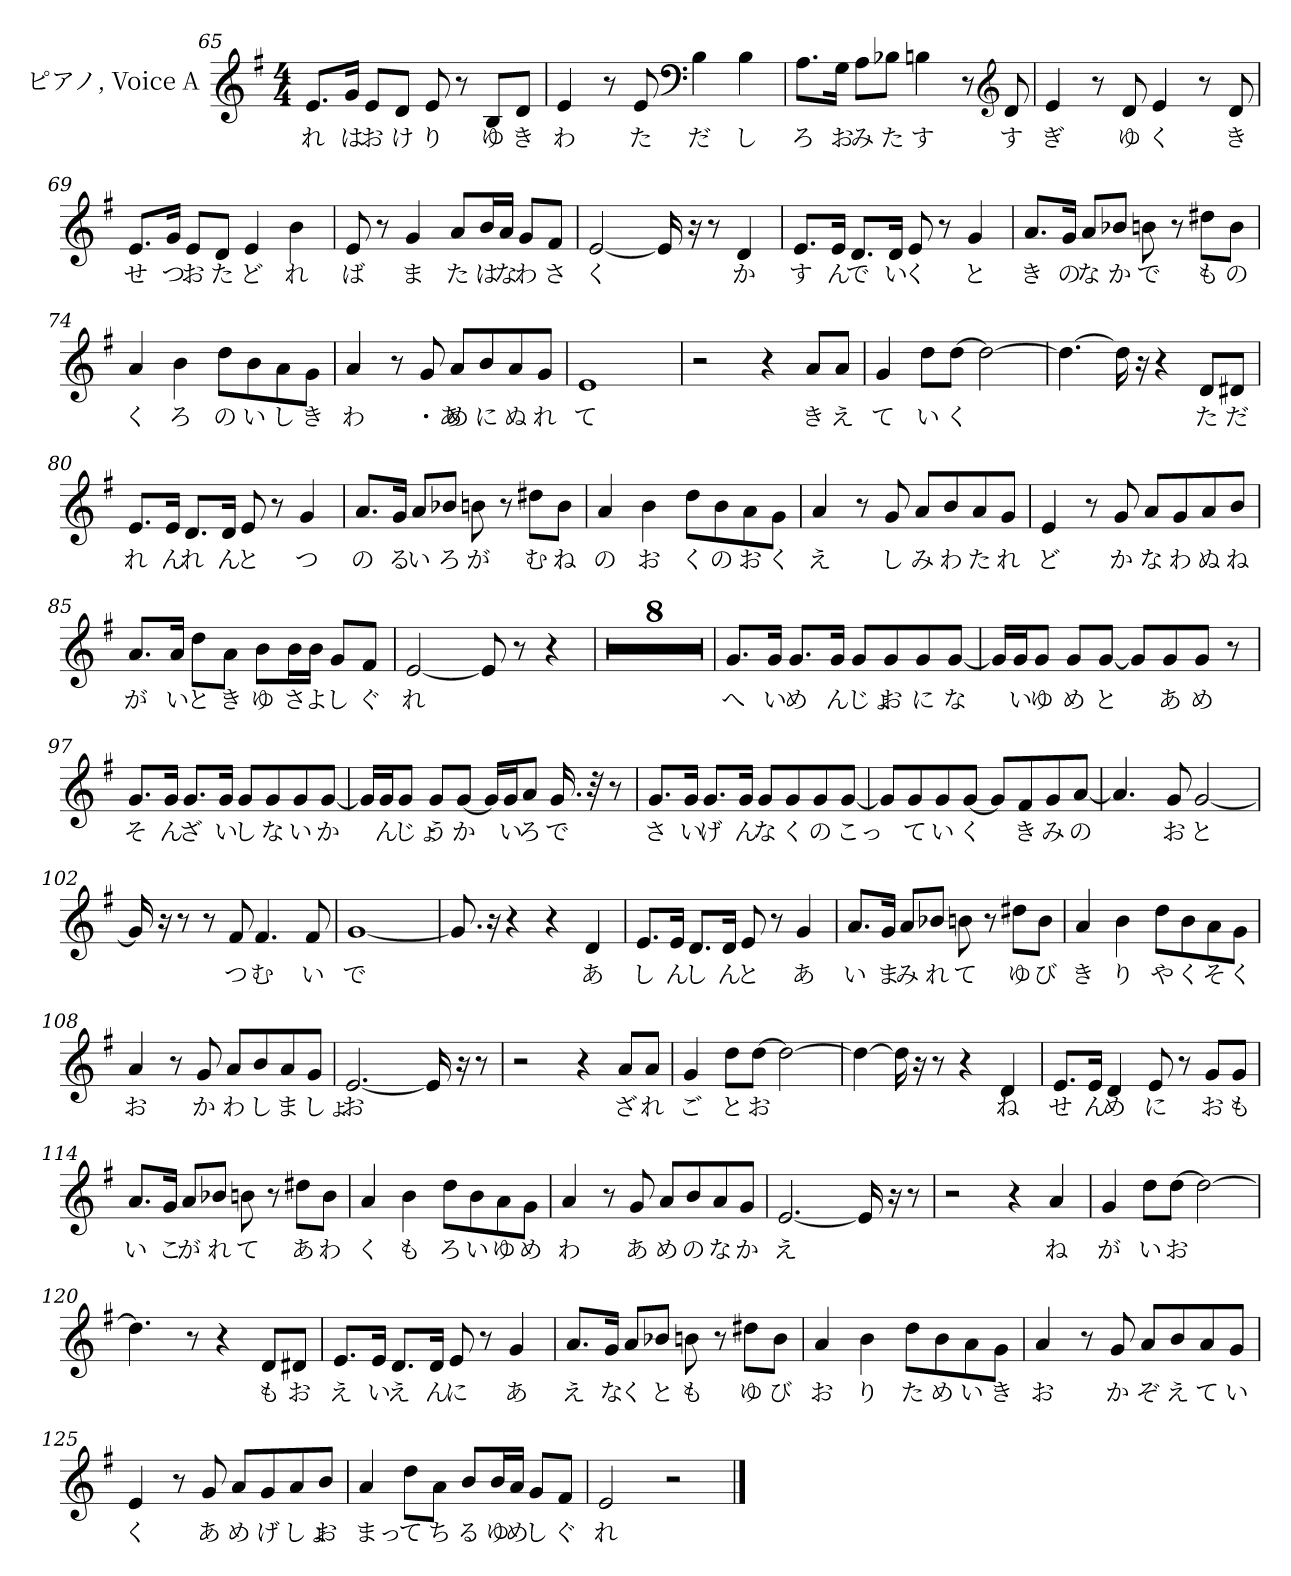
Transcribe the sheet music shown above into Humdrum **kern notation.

**kern	**text
*part1	*part1
*staff1	*staff1
*I"ピアノ, Voice A	*
*clefG2	*
*k[f#]	*
*M4/4	*
=65	=65
!	!LO:LY:b
8.e/L	れ
!	!LO:LY:b
16g/Jk	は
!	!LO:LY:b
8e/L	お
!	!LO:LY:b
8d/J	け
!	!LO:LY:b
8e/	り
8r	.
!	!LO:LY:b
8B/L	ゆ
!	!LO:LY:b
8d/J	き
=66	=66
!	!LO:LY:b
4e/	わ
8r	.
!	!LO:LY:b
8e/	た
*clefF4	*
!	!LO:LY:b
4B\	だ
!	!LO:LY:b
4B\	し
!!LO:LB:g=z
=67	=67
!	!LO:LY:b
8.A\L	ろ
!	!LO:LY:b
16G\Jk	お
!	!LO:LY:b
8A\L	み
!	!LO:LY:b
8B-X\J	た
!	!LO:LY:b
4Bn\	す
8r	.
*clefG2	*
!	!LO:LY:b
8d/	す
=68	=68
!	!LO:LY:b
4e/	ぎ
8r	.
!	!LO:LY:b
8d/	ゆ
!	!LO:LY:b
4e/	く
8r	.
!	!LO:LY:b
8d/	き
=69	=69
!	!LO:LY:b
8.e/L	せ
!	!LO:LY:b
16g/Jk	つ
!	!LO:LY:b
8e/L	お
!	!LO:LY:b
8d/J	た
!	!LO:LY:b
4e/	ど
!	!LO:LY:b
4b\	れ
=70	=70
!	!LO:LY:b
8e/	ば
8r	.
!	!LO:LY:b
4g/	ま
!	!LO:LY:b
8a/L	た
!	!LO:LY:b
16b/L	は
!	!LO:LY:b
16a/JJ	な
!	!LO:LY:b
8g/L	わ
!	!LO:LY:b
8f#/J	さ
=71	=71
!	!LO:LY:b
[2e/	く
16e/]	.
16r	.
8r	.
!	!LO:LY:b
4d/	か
!!LO:LB:g=z
=72	=72
!	!LO:LY:b
8.e/L	す
!	!LO:LY:b
16e/Jk	ん
!	!LO:LY:b
8.d/L	で
!	!LO:LY:b
16d/Jk	い
!	!LO:LY:b
8e/	く
8r	.
!	!LO:LY:b
4g/	と
=73	=73
!	!LO:LY:b
8.a/L	き
!	!LO:LY:b
16g/Jk	の
!	!LO:LY:b
8a/L	な
!	!LO:LY:b
8b-X/J	か
!	!LO:LY:b
8bn\	で
8r	.
!	!LO:LY:b
8dd#X\L	も
!	!LO:LY:b
8b\J	の
=74	=74
!	!LO:LY:b
4a/	く
!	!LO:LY:b
4b\	ろ
!	!LO:LY:b
8dd\L	の
!	!LO:LY:b
8b\	い
!	!LO:LY:b
8a\	し
!	!LO:LY:b
8g\J	き
=75	=75
!	!LO:LY:b
4a/	わ
8r	.
!	!LO:LY:b
8g/	・あ
!	!LO:LY:b
8a/L	め
!	!LO:LY:b
8b/	に
!	!LO:LY:b
8a/	ぬ
!	!LO:LY:b
8g/J	れ
=76	=76
!	!LO:LY:b
1e	て
=77	=77
2r	.
4r	.
!	!LO:LY:b
8a/L	き
!	!LO:LY:b
8a/J	え
!!LO:LB:g=z
=78	=78
!	!LO:LY:b
4g/	て
!	!LO:LY:b
8dd\L	い
!	!LO:LY:b
[8dd\J	く
2dd\_	.
=79	=79
4.dd\_	.
16dd\]	.
16r	.
4r	.
!	!LO:LY:b
8d/L	た
!	!LO:LY:b
8d#X/J	だ
=80	=80
!	!LO:LY:b
8.e/L	れ
!	!LO:LY:b
16e/Jk	ん
!	!LO:LY:b
8.d/L	れ
!	!LO:LY:b
16d/Jk	ん
!	!LO:LY:b
8e/	と
8r	.
!	!LO:LY:b
4g/	つ
=81	=81
!	!LO:LY:b
8.a/L	の
!	!LO:LY:b
16g/Jk	る
!	!LO:LY:b
8a/L	い
!	!LO:LY:b
8b-X/J	ろ
!	!LO:LY:b
8bn\	が
8r	.
!	!LO:LY:b
8dd#X\L	む
!	!LO:LY:b
8b\J	ね
=82	=82
!	!LO:LY:b
4a/	の
!	!LO:LY:b
4b\	お
!	!LO:LY:b
8dd\L	く
!	!LO:LY:b
8b\	の
!	!LO:LY:b
8a\	お
!	!LO:LY:b
8g\J	く
!!LO:LB:g=z
=83	=83
!	!LO:LY:b
4a/	え
8r	.
!	!LO:LY:b
8g/	し
!	!LO:LY:b
8a/L	み
!	!LO:LY:b
8b/	わ
!	!LO:LY:b
8a/	た
!	!LO:LY:b
8g/J	れ
=84	=84
!	!LO:LY:b
4e/	ど
8r	.
!	!LO:LY:b
8g/	か
!	!LO:LY:b
8a/L	な
!	!LO:LY:b
8g/	わ
!	!LO:LY:b
8a/	ぬ
!	!LO:LY:b
8b/J	ね
=85	=85
!	!LO:LY:b
8.a/L	が
!	!LO:LY:b
16a/Jk	い
!	!LO:LY:b
8dd\L	と
!	!LO:LY:b
8a\J	き
!	!LO:LY:b
8b\L	ゆ
!	!LO:LY:b
16b\L	さ
!	!LO:LY:b
16b\JJ	よ
!	!LO:LY:b
8g/L	し
!	!LO:LY:b
8f#/J	ぐ
=86	=86
!	!LO:LY:b
[2e/	れ
8e/]	.
8r	.
4r	.
=87	=87
1r	.
=88	=88
1r	.
=89	=89
1r	.
=90	=90
1r	.
!!LO:LB:g=z
=91	=91
1r	.
=92	=92
1r	.
=93	=93
1r	.
=94	=94
1r	.
=95	=95
!	!LO:LY:b
8.g/L	へ
!	!LO:LY:b
16g/Jk	い
!	!LO:LY:b
8.g/L	め
!	!LO:LY:b
16g/Jk	ん
!	!LO:LY:b
8g/L	じょ
!	!LO:LY:b
8g/	お
!	!LO:LY:b
8g/	に
!	!LO:LY:b
[8g/J	な
=96	=96
16g/LL]	.
!	!LO:LY:b
16g/J	い
!	!LO:LY:b
8g/J	ゆ
!	!LO:LY:b
8g/L	め
!	!LO:LY:b
[8g/J	と
8g/L]	.
!	!LO:LY:b
8g/	あ
!	!LO:LY:b
8g/J	め
8r	.
=97	=97
!	!LO:LY:b
8.g/L	そ
!	!LO:LY:b
16g/Jk	ん
!	!LO:LY:b
8.g/L	ざ
!	!LO:LY:b
16g/Jk	い
!	!LO:LY:b
8g/L	し
!	!LO:LY:b
8g/	な
!	!LO:LY:b
8g/	い
!	!LO:LY:b
[8g/J	か
!!LO:LB:g=z
=98	=98
16g/LL]	.
!	!LO:LY:b
16g/J	ん
!	!LO:LY:b
8g/J	じょ
!	!LO:LY:b
8g/L	う
!	!LO:LY:b
[8g/J	か
16g/LL]	.
!	!LO:LY:b
16g/J	い
!	!LO:LY:b
8a/J	ろ
!	!LO:LY:b
16.g/	で
32r	.
8r	.
=99	=99
!	!LO:LY:b
8.g/L	さ
!	!LO:LY:b
16g/Jk	い
!	!LO:LY:b
8.g/L	げ
!	!LO:LY:b
16g/Jk	ん
!	!LO:LY:b
8g/L	な
!	!LO:LY:b
8g/	く
!	!LO:LY:b
8g/	の
!	!LO:LY:b
[8g/J	こっ
=100	=100
8g/L]	.
!	!LO:LY:b
8g/	て
!	!LO:LY:b
8g/	い
!	!LO:LY:b
[8g/J	く
8g/L]	.
!	!LO:LY:b
8f#/	き
!	!LO:LY:b
8g/	み
!	!LO:LY:b
[8a/J	の
=101	=101
4.a/]	.
!	!LO:LY:b
8g/	お
!	!LO:LY:b
[2g/	と
!!LO:LB:g=z
=102	=102
16g/]	.
16r	.
8r	.
8r	.
!	!LO:LY:b
8f#/	つ
!	!LO:LY:b
4.f#/	む
!	!LO:LY:b
8f#/	い
=103	=103
!	!LO:LY:b
[1g	で
=104	=104
8.g/]	.
16r	.
4r	.
4r	.
!	!LO:LY:b
4d/	あ
=105	=105
!	!LO:LY:b
8.e/L	し
!	!LO:LY:b
16e/Jk	ん
!	!LO:LY:b
8.d/L	し
!	!LO:LY:b
16d/Jk	ん
!	!LO:LY:b
8e/	と
8r	.
!	!LO:LY:b
4g/	あ
=106	=106
!	!LO:LY:b
8.a/L	い
!	!LO:LY:b
16g/Jk	ま
!	!LO:LY:b
8a/L	み
!	!LO:LY:b
8b-X/J	れ
!	!LO:LY:b
8bn\	て
8r	.
!	!LO:LY:b
8dd#X\L	ゆ
!	!LO:LY:b
8b\J	び
!!LO:LB:g=z
=107	=107
!	!LO:LY:b
4a/	き
!	!LO:LY:b
4b\	り
!	!LO:LY:b
8dd\L	や
!	!LO:LY:b
8b\	く
!	!LO:LY:b
8a\	そ
!	!LO:LY:b
8g\J	く
=108	=108
!	!LO:LY:b
4a/	お
8r	.
!	!LO:LY:b
8g/	か
!	!LO:LY:b
8a/L	わ
!	!LO:LY:b
8b/	し
!	!LO:LY:b
8a/	ま
!	!LO:LY:b
8g/J	しょ
=109	=109
!	!LO:LY:b
[2.e/	お
16e/]	.
16r	.
8r	.
=110	=110
2r	.
4r	.
!	!LO:LY:b
8a/L	ざ
!	!LO:LY:b
8a/J	れ
=111	=111
!	!LO:LY:b
4g/	ご
!	!LO:LY:b
8dd\L	と
!	!LO:LY:b
[8dd\J	お
2dd\_	.
=112	=112
4dd\_	.
16dd\]	.
16r	.
8r	.
4r	.
!	!LO:LY:b
4d/	ね
!!LO:LB:g=z
=113	=113
!	!LO:LY:b
8.e/L	せ
!	!LO:LY:b
16e/Jk	ん
!	!LO:LY:b
4d/	め
!	!LO:LY:b
8e/	に
8r	.
!	!LO:LY:b
8g/L	お
!	!LO:LY:b
8g/J	も
=114	=114
!	!LO:LY:b
8.a/L	い
!	!LO:LY:b
16g/Jk	こ
!	!LO:LY:b
8a/L	が
!	!LO:LY:b
8b-X/J	れ
!	!LO:LY:b
8bn\	て
8r	.
!	!LO:LY:b
8dd#X\L	あ
!	!LO:LY:b
8b\J	わ
=115	=115
!	!LO:LY:b
4a/	く
!	!LO:LY:b
4b\	も
!	!LO:LY:b
8dd\L	ろ
!	!LO:LY:b
8b\	い
!	!LO:LY:b
8a\	ゆ
!	!LO:LY:b
8g\J	め
=116	=116
!	!LO:LY:b
4a/	わ
8r	.
!	!LO:LY:b
8g/	あ
!	!LO:LY:b
8a/L	め
!	!LO:LY:b
8b/	の
!	!LO:LY:b
8a/	な
!	!LO:LY:b
8g/J	か
=117	=117
!	!LO:LY:b
[2.e/	え
16e/]	.
16r	.
8r	.
!!LO:LB:g=z
=118	=118
2r	.
4r	.
!	!LO:LY:b
4a/	ね
=119	=119
!	!LO:LY:b
4g/	が
!	!LO:LY:b
8dd\L	い
!	!LO:LY:b
[8dd\J	お
2dd\_	.
=120	=120
4.dd\]	.
8r	.
4r	.
!	!LO:LY:b
8d/L	も
!	!LO:LY:b
8d#X/J	お
=121	=121
!	!LO:LY:b
8.e/L	え
!	!LO:LY:b
16e/Jk	い
!	!LO:LY:b
8.d/L	え
!	!LO:LY:b
16d/Jk	ん
!	!LO:LY:b
8e/	に
8r	.
!	!LO:LY:b
4g/	あ
=122	=122
!	!LO:LY:b
8.a/L	え
!	!LO:LY:b
16g/Jk	な
!	!LO:LY:b
8a/L	く
!	!LO:LY:b
8b-X/J	と
!	!LO:LY:b
8bn\	も
8r	.
!	!LO:LY:b
8dd#X\L	ゆ
!	!LO:LY:b
8b\J	び
=123	=123
!	!LO:LY:b
4a/	お
!	!LO:LY:b
4b\	り
!	!LO:LY:b
8dd\L	た
!	!LO:LY:b
8b\	め
!	!LO:LY:b
8a\	い
!	!LO:LY:b
8g\J	き
!!LO:PB:g=z
=124	=124
!	!LO:LY:b
4a/	お
8r	.
!	!LO:LY:b
8g/	か
!	!LO:LY:b
8a/L	ぞ
!	!LO:LY:b
8b/	え
!	!LO:LY:b
8a/	て
!	!LO:LY:b
8g/J	い
=125	=125
!	!LO:LY:b
4e/	く
8r	.
!	!LO:LY:b
8g/	あ
!	!LO:LY:b
8a/L	め
!	!LO:LY:b
8g/	げ
!	!LO:LY:b
8a/	しょ
!	!LO:LY:b
8b/J	お
=126	=126
!	!LO:LY:b
4a/	まっ
!	!LO:LY:b
8dd\L	て
!	!LO:LY:b
8a\J	ち
!	!LO:LY:b
8b/L	る
!	!LO:LY:b
16b/L	ゆ
!	!LO:LY:b
16a/JJ	め
!	!LO:LY:b
8g/L	し
!	!LO:LY:b
8f#/J	ぐ
=127	=127
!	!LO:LY:b
2e/	れ
2r	.
==	==
*-	*-
